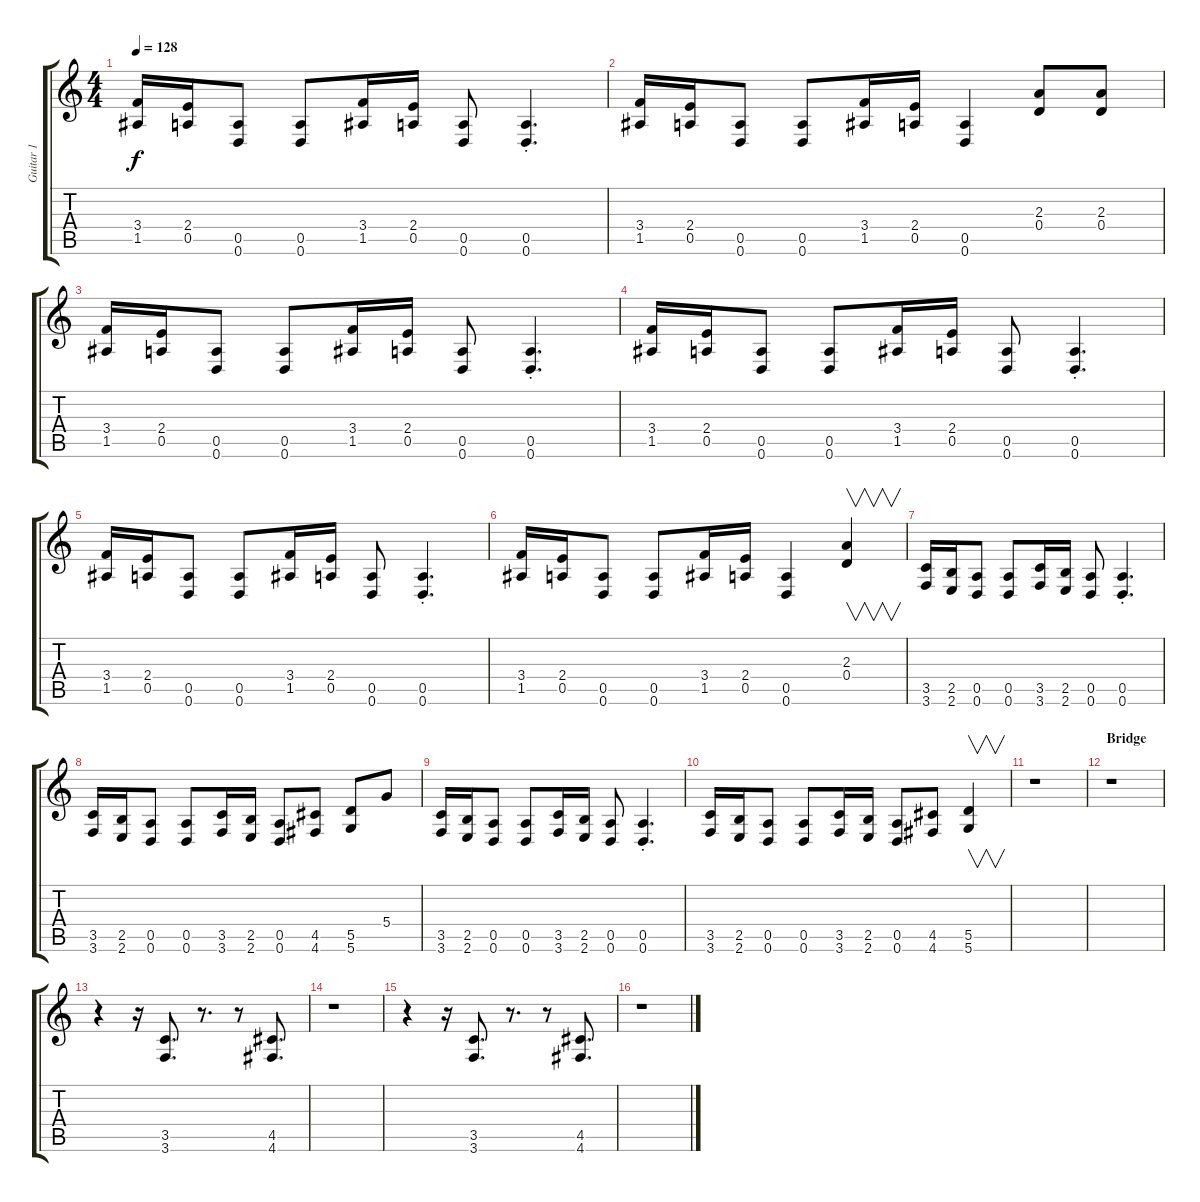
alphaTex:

\track ("Guitar 1" "Guitar 1") {instrument distortionguitar}
\staff {score tabs}
\tuning (E4 B3 G3 D3 A2 D2) {hide}
\ts (4 4)
\tempo 128
\clef g2
\ks c
(3.4 1.5).16{dy f} (2.4 0.5).16 (0.5 0.6).8 (0.5 0.6).8 (3.4 1.5).16 (2.4 0.5).16 (0.5 0.6).8 (0.5{st} 0.6{st}).4{d} |
(3.4 1.5).16 (2.4 0.5).16 (0.5 0.6).8 (0.5 0.6).8 (3.4 1.5).16 (2.4 0.5).16 (0.5 0.6).4 (2.3 0.4).8 (2.3 0.4).8 |
(3.4 1.5).16 (2.4 0.5).16 (0.5 0.6).8 (0.5 0.6).8 (3.4 1.5).16 (2.4 0.5).16 (0.5 0.6).8 (0.5{st} 0.6{st}).4{d} |
(3.4 1.5).16 (2.4 0.5).16 (0.5 0.6).8 (0.5 0.6).8 (3.4 1.5).16 (2.4 0.5).16 (0.5 0.6).8 (0.5{st} 0.6{st}).4{d} |
(3.4 1.5).16 (2.4 0.5).16 (0.5 0.6).8 (0.5 0.6).8 (3.4 1.5).16 (2.4 0.5).16 (0.5 0.6).8 (0.5{st} 0.6{st}).4{d} |
(3.4 1.5).16 (2.4 0.5).16 (0.5 0.6).8 (0.5 0.6).8 (3.4 1.5).16 (2.4 0.5).16 (0.5 0.6).4 (2.3 0.4).4{v} |
(3.5 3.6).16 (2.5 2.6).16 (0.5 0.6).8 (0.5 0.6).8 (3.5 3.6).16 (2.5 2.6).16 (0.5 0.6).8 (0.5{st} 0.6{st}).4{d} |
(3.5 3.6).16 (2.5 2.6).16 (0.5 0.6).8 (0.5 0.6).8 (3.5 3.6).16 (2.5 2.6).16 (0.5 0.6).8 (4.5 4.6).8 (5.5 5.6).8 5.4.8 |
(3.5 3.6).16 (2.5 2.6).16 (0.5 0.6).8 (0.5 0.6).8 (3.5 3.6).16 (2.5 2.6).16 (0.5 0.6).8 (0.5{st} 0.6{st}).4{d} |
(3.5 3.6).16 (2.5 2.6).16 (0.5 0.6).8 (0.5 0.6).8 (3.5 3.6).16 (2.5 2.6).16 (0.5 0.6).8 (4.5 4.6).8 (5.5 5.6).4{v} |
r.1 |
\section ("" "Bridge")
r.1 |
r.4 r.16 (3.5 3.6).8{d} r.8{d} r.8 (4.5 4.6).8{d} |
r.1 |
r.4 r.16 (3.5 3.6).8{d} r.8{d} r.8 (4.5 4.6).8{d} |
r.1
